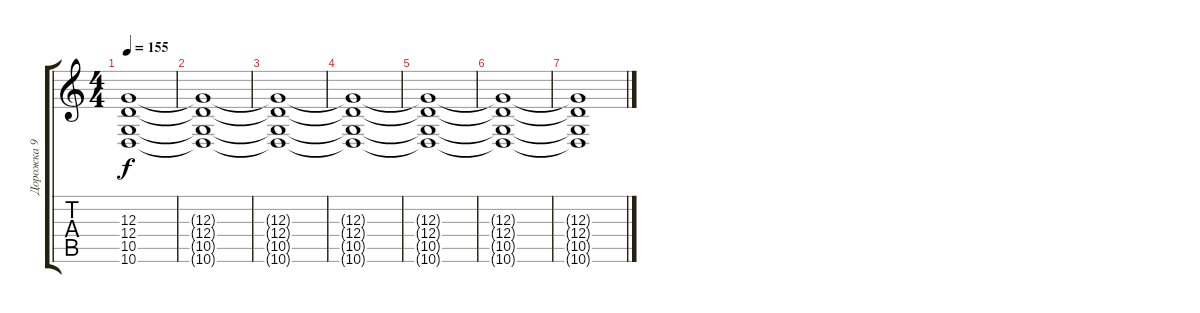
\track ("Дорожка 9" "Дорожка 9") {instrument drawbarorgan}
\staff {score tabs}
\tuning (E4 B3 G3 D3 A2 E2) {hide}
\ts (4 4)
\tempo 155
\clef g2
\ks c
(12.3{t} 12.4{t} 10.5{t} 10.6{t}).1{dy f volume 6 instrument drawbarorgan} |
(12.3{t} 12.4{t} 10.5{t} 10.6{t}).1{volume 5} |
(12.3{t} 12.4{t} 10.5{t} 10.6{t}).1{volume 4 instrument drawbarorgan} |
(12.3{t} 12.4{t} 10.5{t} 10.6{t}).1{volume 3 instrument drawbarorgan} |
(12.3{t} 12.4{t} 10.5{t} 10.6{t}).1{volume 2 instrument drawbarorgan} |
(12.3{t} 12.4{t} 10.5{t} 10.6{t}).1{volume 1} |
(12.3{t} 12.4{t} 10.5{t} 10.6{t}).1{volume 0 instrument drawbarorgan}
